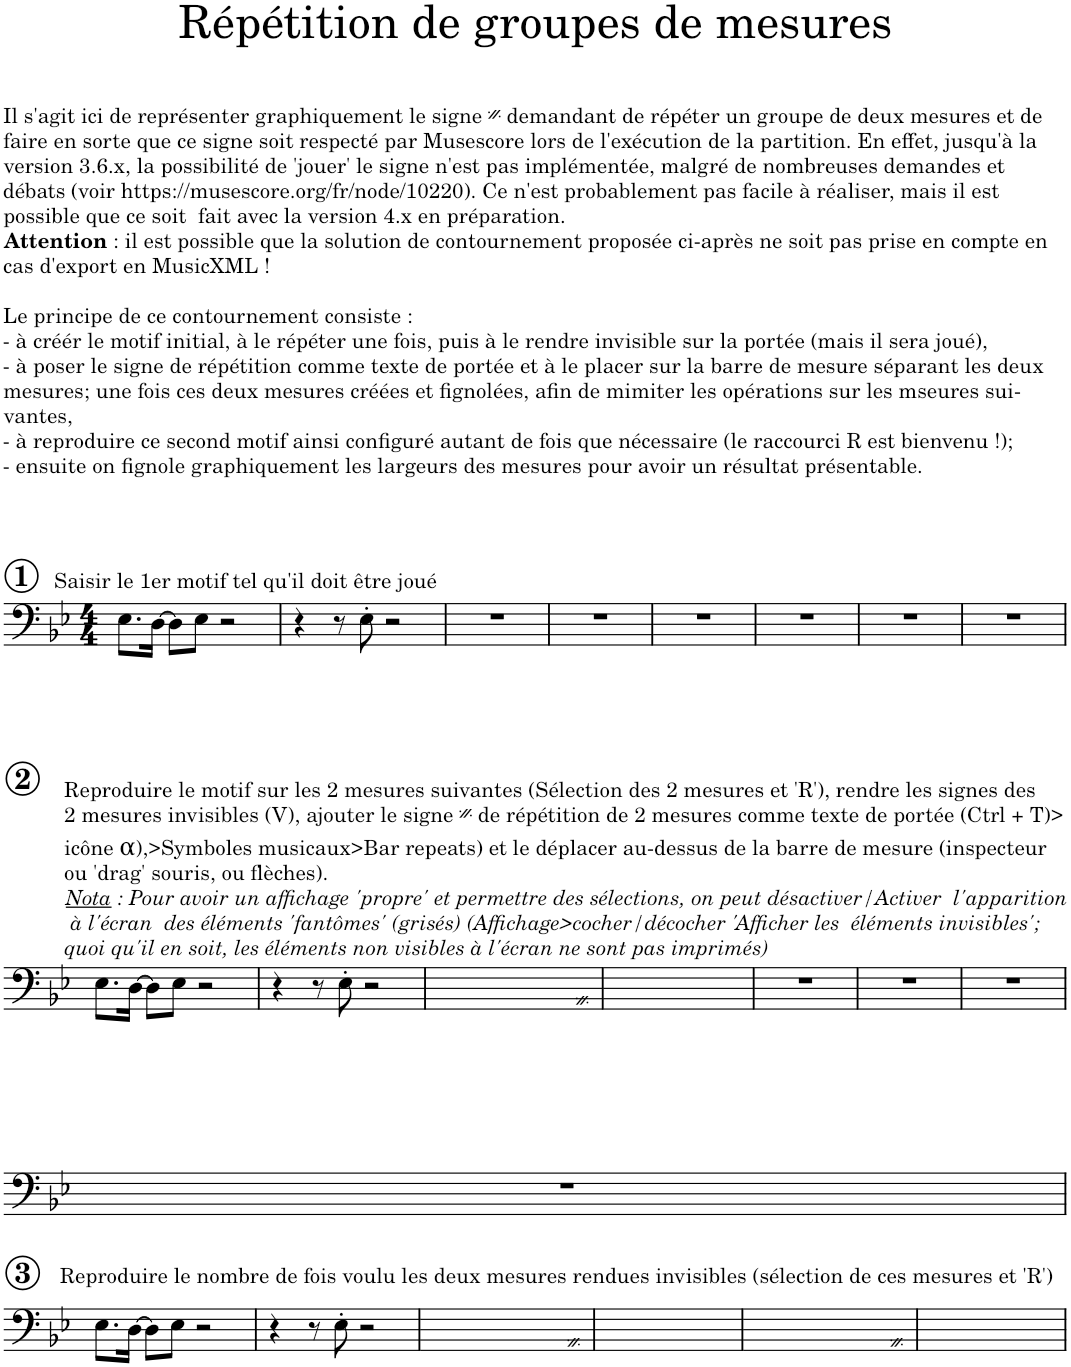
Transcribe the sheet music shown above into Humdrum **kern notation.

**kern
*part1
*staff1
*I"Trombone
*I'Tbn.
*clefF4
*k[b-e-]
*M4/4
!!LO:REH:place=s1:a:B:cj:enc=circle:fs=14:t=1
=1
!LO:TX:a:t=Saisir le 1er motif tel qu'il doit être joué
8.E-\L
[16D\Jk
8D\L]
8E-\J
2r
=2
4r
8r
8E-'\
2r
=3
1r
=4
1r
=5
1r
=6
1r
=7
1r
=8
1r
!!LO:LB:g=z
!!LO:REH:place=s1:a:B:cj:enc=circle:fs=14:t=2
=9
!LO:TX:a:t=Reproduire le motif sur les 2 mesures suivantes (Sélection des 2 mesures et 'R'), rendre les signes des
!LO:TX:a:t=2 mesures invisibles (V), ajouter le signe
!LO:TX:a:t=de répétition de 2 mesures comme texte de portée (Ctrl + T)>
!LO:TX:a:t=icône
!LO:TX:a:t=α
!LO:TX:a:t=),>Symboles musicaux>Bar repeats) et le déplacer au-dessus de la barre de mesure (inspecteur
!LO:TX:a:t=ou 'drag' souris, ou flèches).
!LO:TX:a:i:t=Nota
!LO:TX:a:t=&colon; Pour avoir un affichage 'propre' et permettre des sélections, on peut désactiver/Activer  l'apparition
!LO:TX:a:t=à l'écran  des éléments 'fantômes' (grisés) (Affichage>cocher/décocher 'Afficher les  éléments invisibles';
!LO:TX:a:t=quoi qu'il en soit, les éléments non visibles à l'écran ne sont pas imprimés)
8.E-\L
[16D\Jk
8D\L]
8E-\J
2r
=10
4r
8r
8E-'\
2r
=11
8.E-L
[16DJk
8DL]
8E-J
2ryy
=12
4ryy
8ryy
8E-'
2ryy
=13
1r
=14
1r
=15
1r
!!LO:LB:g=z
=16
1r
!!LO:LB:g=z
!!LO:REH:place=s1:a:B:cj:enc=circle:fs=14:t=3
=17
!LO:TX:a:t=Reproduire le nombre de fois voulu les deux mesures rendues invisibles (sélection de ces mesures et 'R')
8.E-\L
[16D\Jk
8D\L]
8E-\J
2r
=18
4r
8r
8E-'\
2r
=19
8.E-L
[16DJk
8DL]
8E-J
2ryy
=20
4ryy
8ryy
8E-'
2ryy
=21
8.E-L
[16DJk
8DL]
8E-J
2ryy
=22
4ryy
8ryy
8E-'
2ryy
=
*-
